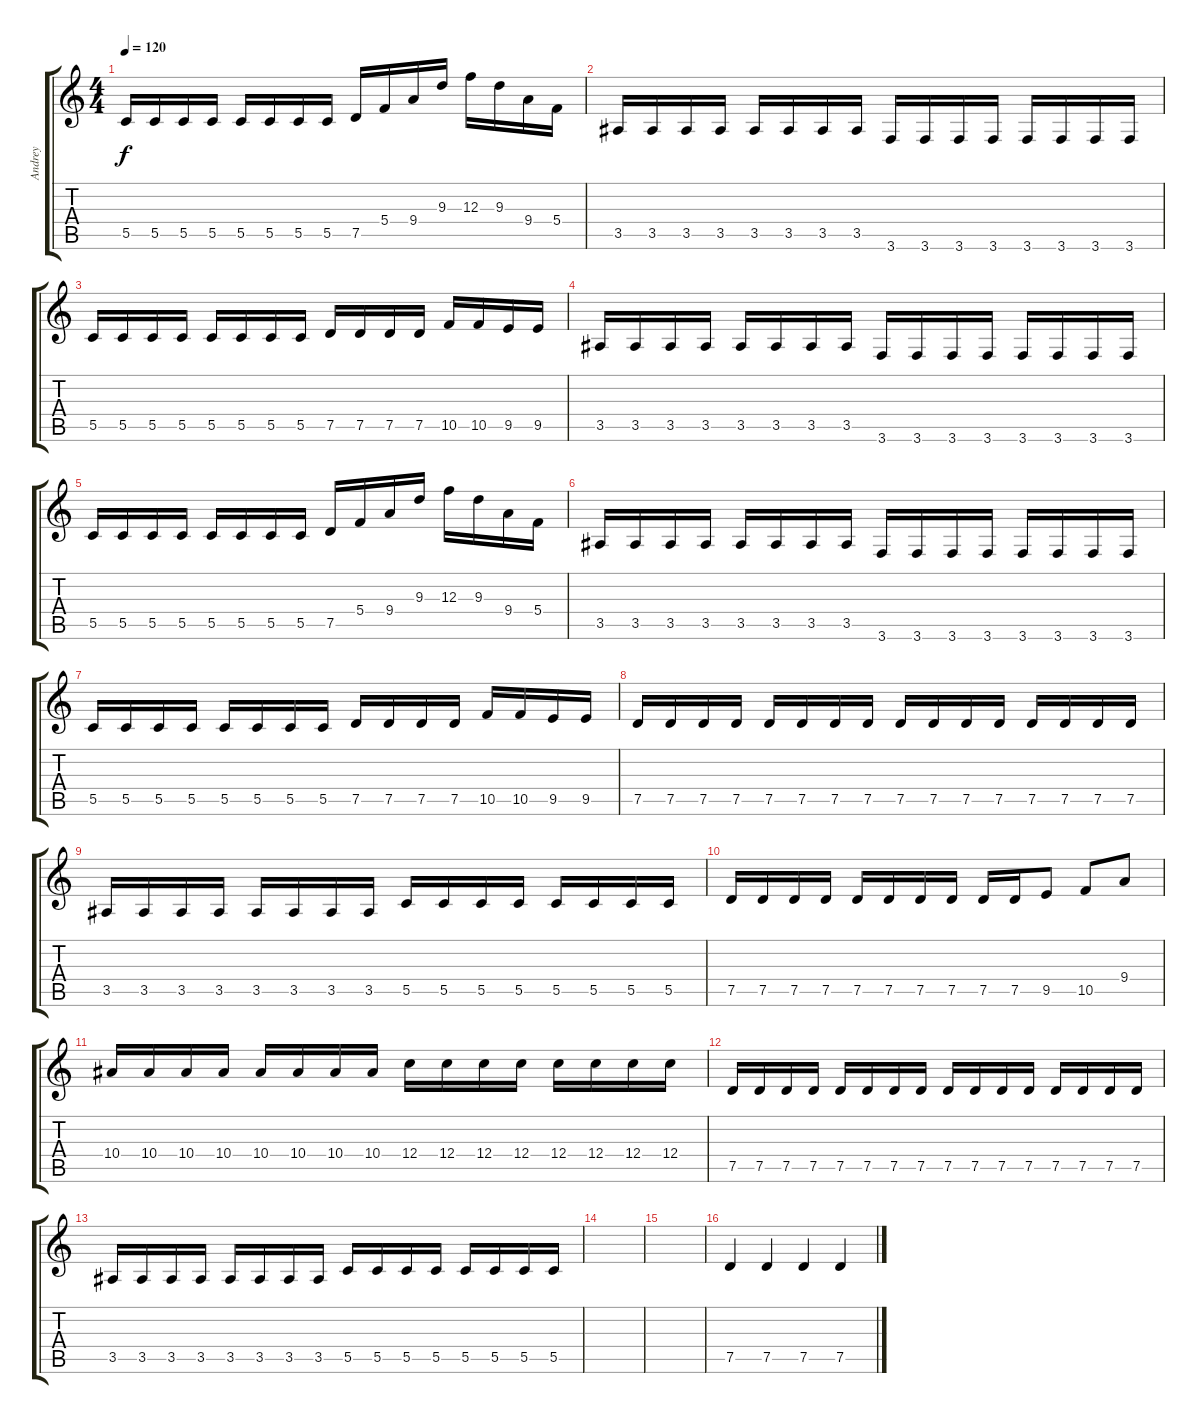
\track ("Andrey" "Andrey") {instrument electricbassfinger}
\staff {score tabs}
\tuning (D4 A3 F3 C3 G2 D2) {hide}
\ts (4 4)
\tempo 120
\clef g2
\ks c
5.5.16{dy f} 5.5.16 5.5.16 5.5.16 5.5.16 5.5.16 5.5.16 5.5.16 7.5.16 5.4.16 9.4.16 9.3.16 12.3.16 9.3.16 9.4.16 5.4.16 |
3.5.16 3.5.16 3.5.16 3.5.16 3.5.16 3.5.16 3.5.16 3.5.16 3.6.16 3.6.16 3.6.16 3.6.16 3.6.16 3.6.16 3.6.16 3.6.16 |
5.5.16 5.5.16 5.5.16 5.5.16 5.5.16 5.5.16 5.5.16 5.5.16 7.5.16 7.5.16 7.5.16 7.5.16 10.5.16 10.5.16 9.5.16 9.5.16 |
3.5.16 3.5.16 3.5.16 3.5.16 3.5.16 3.5.16 3.5.16 3.5.16 3.6.16 3.6.16 3.6.16 3.6.16 3.6.16 3.6.16 3.6.16 3.6.16 |
5.5.16 5.5.16 5.5.16 5.5.16 5.5.16 5.5.16 5.5.16 5.5.16 7.5.16 5.4.16 9.4.16 9.3.16 12.3.16 9.3.16 9.4.16 5.4.16 |
3.5.16 3.5.16 3.5.16 3.5.16 3.5.16 3.5.16 3.5.16 3.5.16 3.6.16 3.6.16 3.6.16 3.6.16 3.6.16 3.6.16 3.6.16 3.6.16 |
5.5.16 5.5.16 5.5.16 5.5.16 5.5.16 5.5.16 5.5.16 5.5.16 7.5.16 7.5.16 7.5.16 7.5.16 10.5.16 10.5.16 9.5.16 9.5.16 |
7.5.16 7.5.16 7.5.16 7.5.16 7.5.16 7.5.16 7.5.16 7.5.16 7.5.16 7.5.16 7.5.16 7.5.16 7.5.16 7.5.16 7.5.16 7.5.16 |
3.5.16 3.5.16 3.5.16 3.5.16 3.5.16 3.5.16 3.5.16 3.5.16 5.5.16 5.5.16 5.5.16 5.5.16 5.5.16 5.5.16 5.5.16 5.5.16 |
7.5.16 7.5.16 7.5.16 7.5.16 7.5.16 7.5.16 7.5.16 7.5.16 7.5.16 7.5.16 9.5.8 10.5.8 9.4.8 |
10.4.16 10.4.16 10.4.16 10.4.16 10.4.16 10.4.16 10.4.16 10.4.16 12.4.16 12.4.16 12.4.16 12.4.16 12.4.16 12.4.16 12.4.16 12.4.16 |
7.5.16 7.5.16 7.5.16 7.5.16 7.5.16 7.5.16 7.5.16 7.5.16 7.5.16 7.5.16 7.5.16 7.5.16 7.5.16 7.5.16 7.5.16 7.5.16 |
3.5.16 3.5.16 3.5.16 3.5.16 3.5.16 3.5.16 3.5.16 3.5.16 5.5.16 5.5.16 5.5.16 5.5.16 5.5.16 5.5.16 5.5.16 5.5.16 |
|
|
7.5.4 7.5.4 7.5.4 7.5.4
